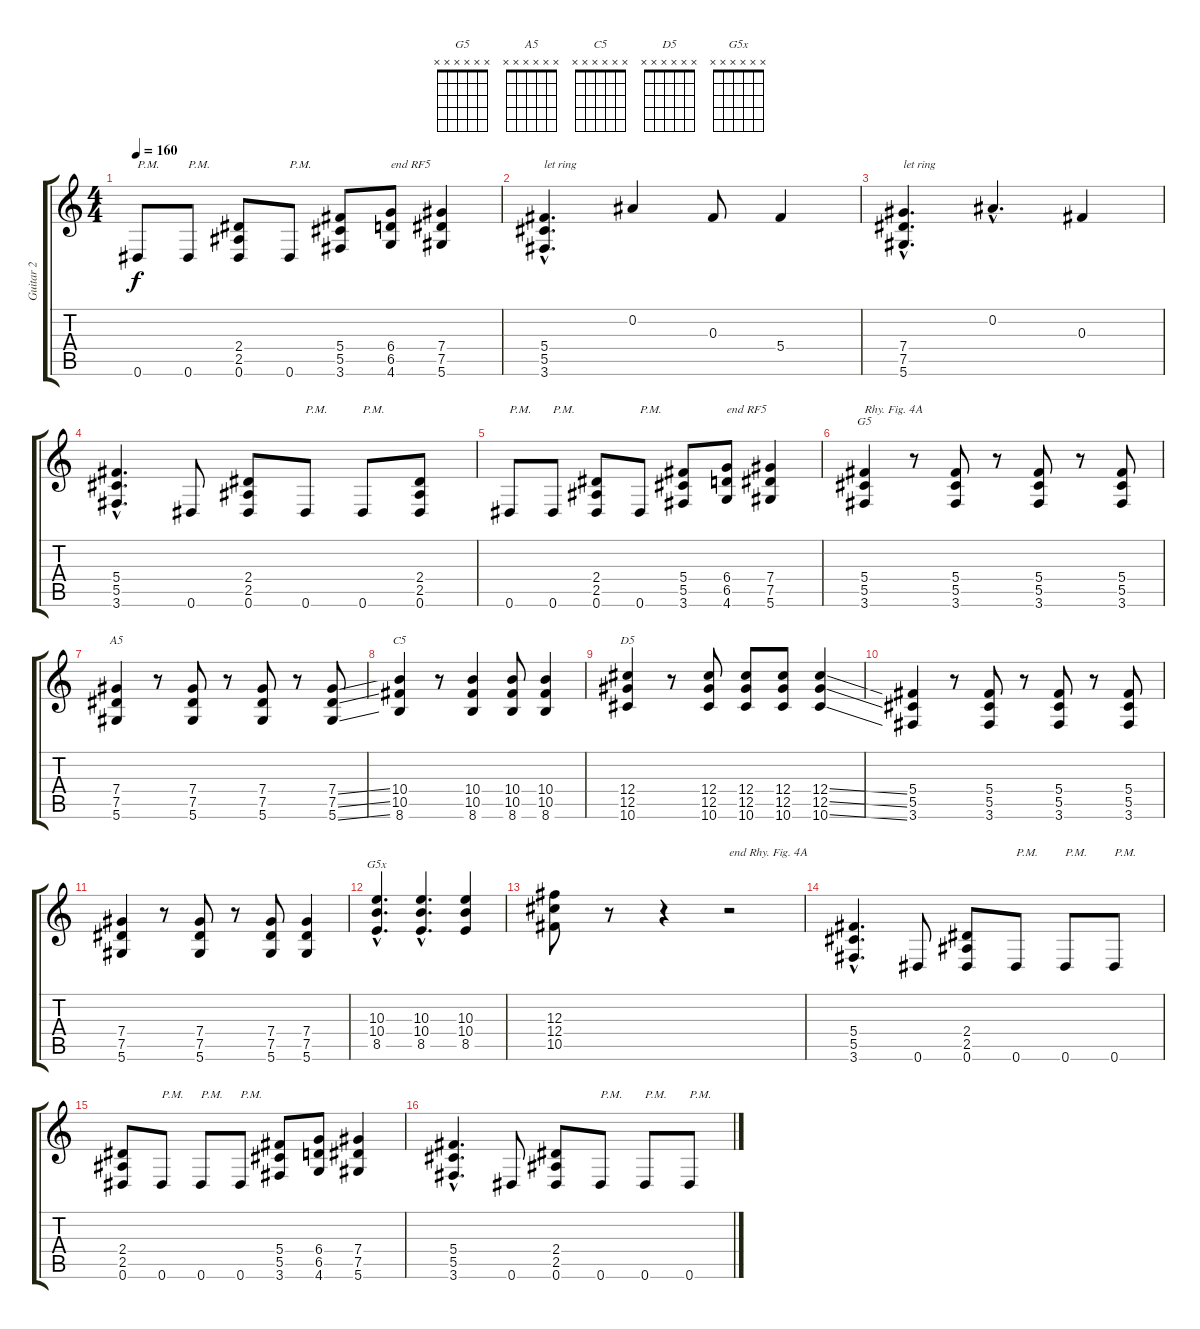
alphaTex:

\track ("Guitar 2" "Guitar 2") {instrument distortionguitar}
\staff {score tabs}
\tuning (Eb4 Bb3 Gb3 Db3 Ab2 Eb2) {hide}
\chord ("G5" x x x x x x) {firstfret 0}
\chord ("A5" x x x x x x) {firstfret 0}
\chord ("C5" x x x x x x) {firstfret 0}
\chord ("D5" x x x x x x) {firstfret 0}
\chord ("G5x" x x x x x x) {firstfret 0}
\ts (4 4)
\tempo 160
\clef g2
\ks c
0.6.8{txt "P.M." dy f} 0.6.8{txt "P.M."} (2.4 2.5 0.6).8 0.6.8{txt "P.M."} (5.4 5.5 3.6).8 (6.4 6.5 4.6).8{txt "end RF5"} (7.4 7.5 5.6).4 |
(5.4{hac} 5.5{hac} 3.6{hac}).4{d txt "let ring"} 0.2.4 0.3.8 5.4.4 |
(7.4{hac} 7.5{hac} 5.6{hac}).4{d txt "let ring"} 0.2{hac}.4{d} 0.3.4 |
(5.4{hac} 5.5{hac} 3.6{hac}).4{d} 0.6.8 (2.4 2.5 0.6).8 0.6.8{txt "P.M."} 0.6.8{txt "P.M."} (2.4 2.5 0.6).8 |
0.6.8{txt "P.M."} 0.6.8{txt "P.M."} (2.4 2.5 0.6).8 0.6.8{txt "P.M."} (5.4 5.5 3.6).8 (6.4 6.5 4.6).8{txt "end RF5"} (7.4 7.5 5.6).4 |
(5.4 5.5 3.6).4{ch "G5" txt "Rhy. Fig. 4A"} r.8 (5.4 5.5 3.6).8 r.8 (5.4 5.5 3.6).8 r.8 (5.4 5.5 3.6).8 |
(7.4 7.5 5.6).4{ch "A5"} r.8 (7.4 7.5 5.6).8 r.8 (7.4 7.5 5.6).8 r.8 (7.4{ss} 7.5{ss} 5.6{ss}).8 |
(10.4 10.5 8.6).4{ch "C5"} r.8 (10.4 10.5 8.6).4 (10.4 10.5 8.6).8 (10.4 10.5 8.6).4 |
(12.4 12.5 10.6).4{ch "D5"} r.8 (12.4 12.5 10.6).8 (12.4 12.5 10.6).8 (12.4 12.5 10.6).8 (12.4{ss} 12.5{ss} 10.6{ss}).4 |
(5.4 5.5 3.6).4 r.8 (5.4 5.5 3.6).8 r.8 (5.4 5.5 3.6).8 r.8 (5.4 5.5 3.6).8 |
(7.4 7.5 5.6).4 r.8 (7.4 7.5 5.6).8 r.8 (7.4 7.5 5.6).8 (7.4 7.5 5.6).4 |
(10.3{hac} 10.4{hac} 8.5{hac}).4{d ch "G5x"} (10.3{hac} 10.4{hac} 8.5{hac}).4{d} (10.3 10.4 8.5).4 |
(12.3 12.4 10.5).8 r.8 r.4 r.2{txt "end Rhy. Fig. 4A"} |
(5.4{hac} 5.5{hac} 3.6{hac}).4{d} 0.6.8 (2.4 2.5 0.6).8 0.6.8{txt "P.M."} 0.6.8{txt "P.M."} 0.6.8{txt "P.M."} |
(2.4 2.5 0.6).8 0.6.8{txt "P.M."} 0.6.8{txt "P.M."} 0.6.8{txt "P.M."} (5.4 5.5 3.6).8 (6.4 6.5 4.6).8 (7.4 7.5 5.6).4 |
(5.4{hac} 5.5{hac} 3.6{hac}).4{d} 0.6.8 (2.4 2.5 0.6).8 0.6.8{txt "P.M."} 0.6.8{txt "P.M."} 0.6.8{txt "P.M."}
